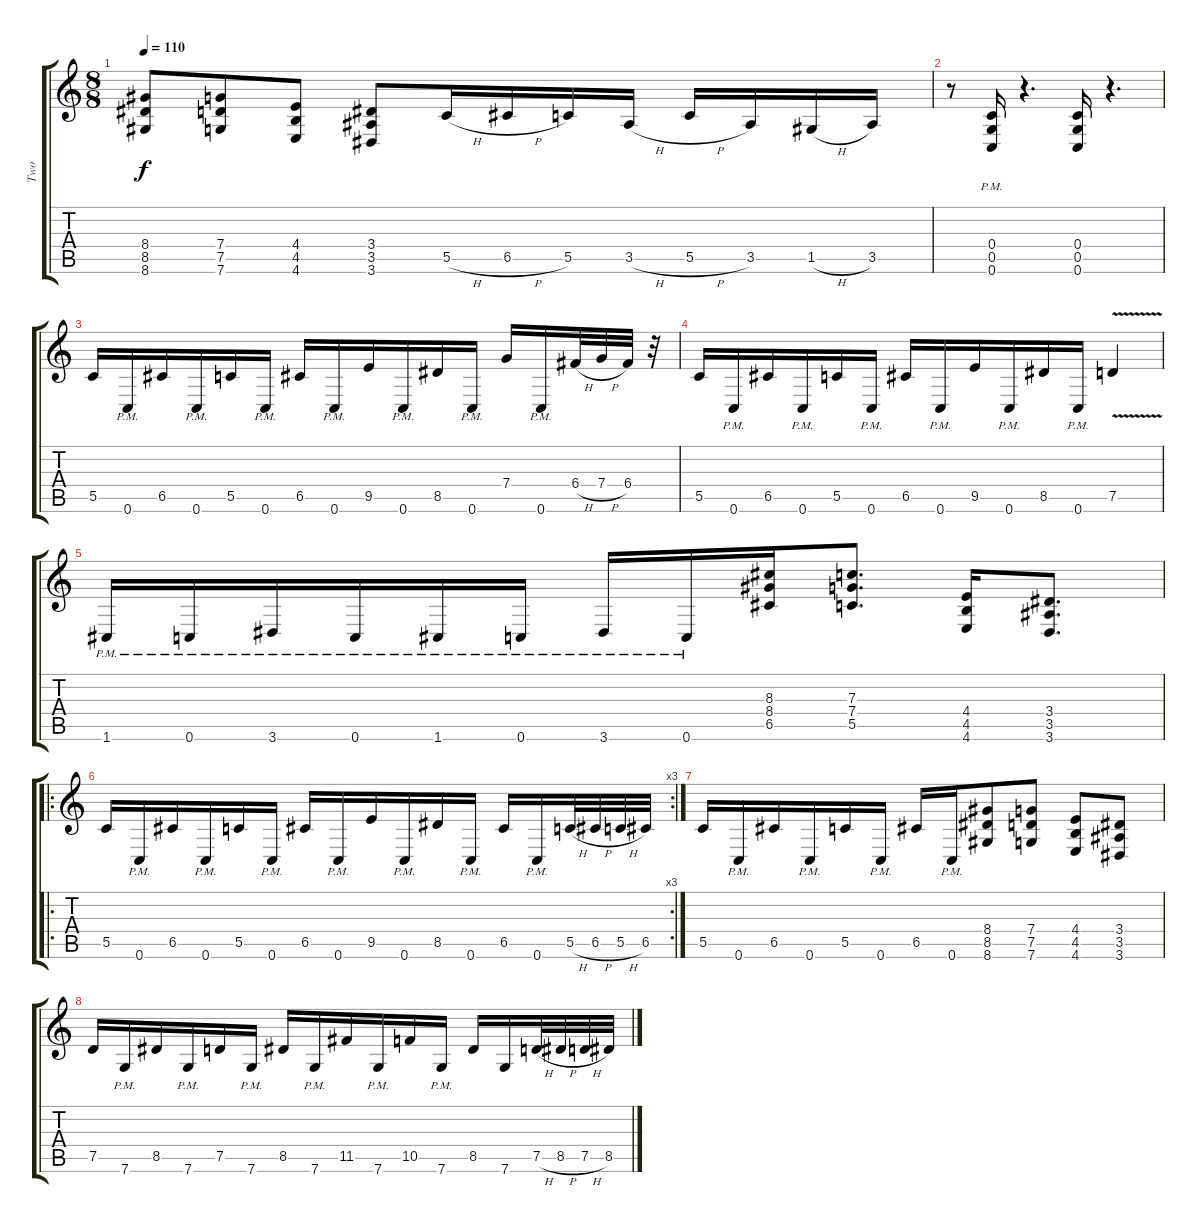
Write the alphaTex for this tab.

\track ("Two" "Two") {instrument distortionguitar}
\staff {score tabs}
\tuning (D4 A3 F3 C3 G2 C2) {hide}
\ts (8 8)
\tempo 110
\clef g2
\ks c
(8.4 8.5 8.6).8{dy f instrument distortionguitar} (7.4 7.5 7.6).8 (4.4 4.5 4.6).8 (3.4 3.5 3.6).8 5.5{h}.16 6.5{h}.16 5.5.16 3.5{h}.16 5.5{h}.16 3.5.16 1.5{h}.16 3.5.16 |
r.8 (0.4{pm} 0.5{pm} 0.6{pm}).16 r.4{d} (0.4 0.5 0.6).16 r.4{d} |
5.5.16 0.6{pm}.16 6.5.16 0.6{pm}.16 5.5.16 0.6{pm}.16 6.5.16 0.6{pm}.16 9.5.16 0.6{pm}.16 8.5.16 0.6{pm}.16 7.4.16 0.6{pm}.16 6.4{h}.32 7.4{h}.32 6.4.32 r.32 |
5.5.16 0.6{pm}.16 6.5.16 0.6{pm}.16 5.5.16 0.6{pm}.16 6.5.16 0.6{pm}.16 9.5.16 0.6{pm}.16 8.5.16 0.6{pm}.16 7.5{v}.4 |
1.6{pm}.16 0.6{pm}.16 3.6{pm}.16 0.6{pm}.16 1.6{pm}.16 0.6{pm}.16 3.6{pm}.16 0.6{pm}.16 (8.3 8.4 6.5).16 (7.3 7.4 5.5).8{d} (4.4 4.5 4.6).16 (3.4 3.5 3.6).8{d} |
\ro
\rc 3
5.5.16 0.6{pm}.16 6.5.16 0.6{pm}.16 5.5.16 0.6{pm}.16 6.5.16 0.6{pm}.16 9.5.16 0.6{pm}.16 8.5.16 0.6{pm}.16 6.5.16 0.6{pm}.16 5.5{h}.32 6.5{h}.32 5.5{h}.32 6.5.32 |
5.5.16 0.6{pm}.16 6.5.16 0.6{pm}.16 5.5.16 0.6{pm}.16 6.5.16 0.6{pm}.16 (8.4 8.5 8.6).8 (7.4 7.5 7.6).8 (4.4 4.5 4.6).8 (3.4 3.5 3.6).8 |
7.5.16 7.6{pm}.16 8.5.16 7.6{pm}.16 7.5.16 7.6{pm}.16 8.5.16 7.6{pm}.16 11.5.16 7.6{pm}.16 10.5.16 7.6{pm}.16 8.5.16 7.6.16 7.5{h}.32 8.5{h}.32 7.5{h}.32 8.5.32
